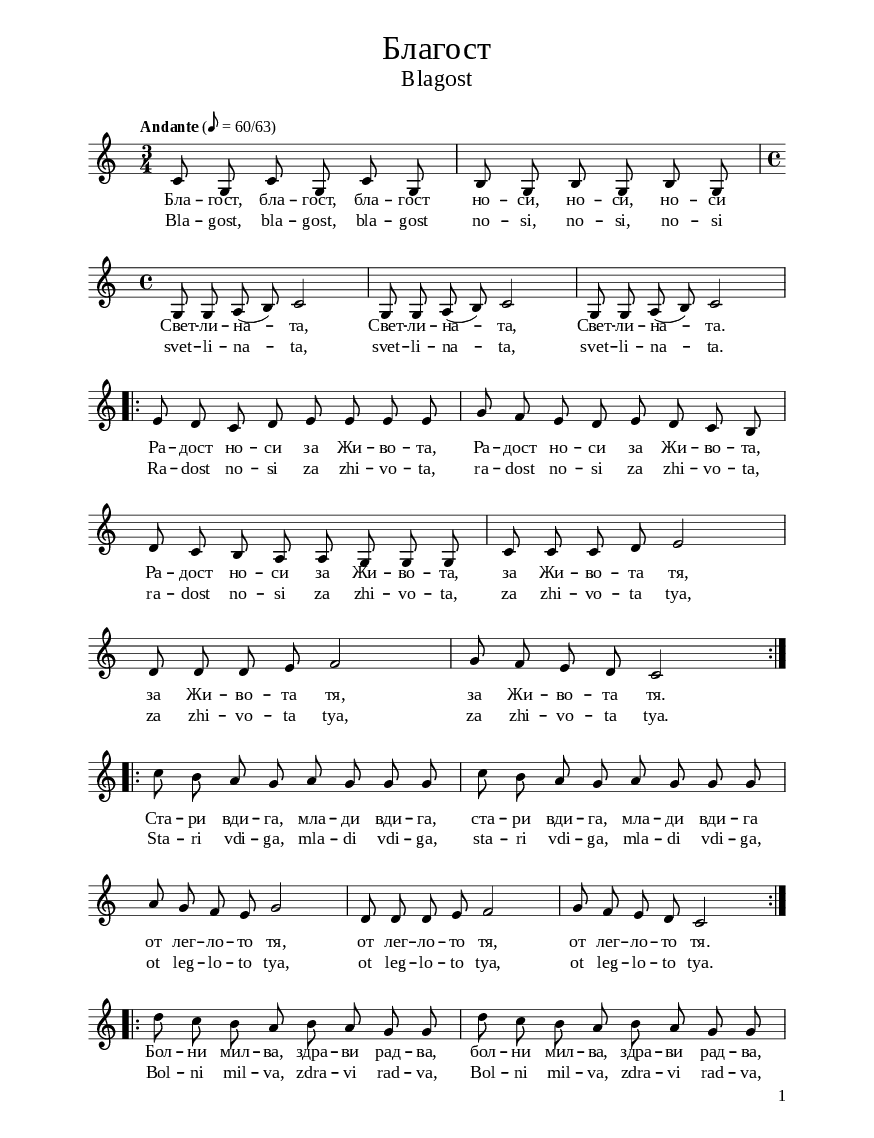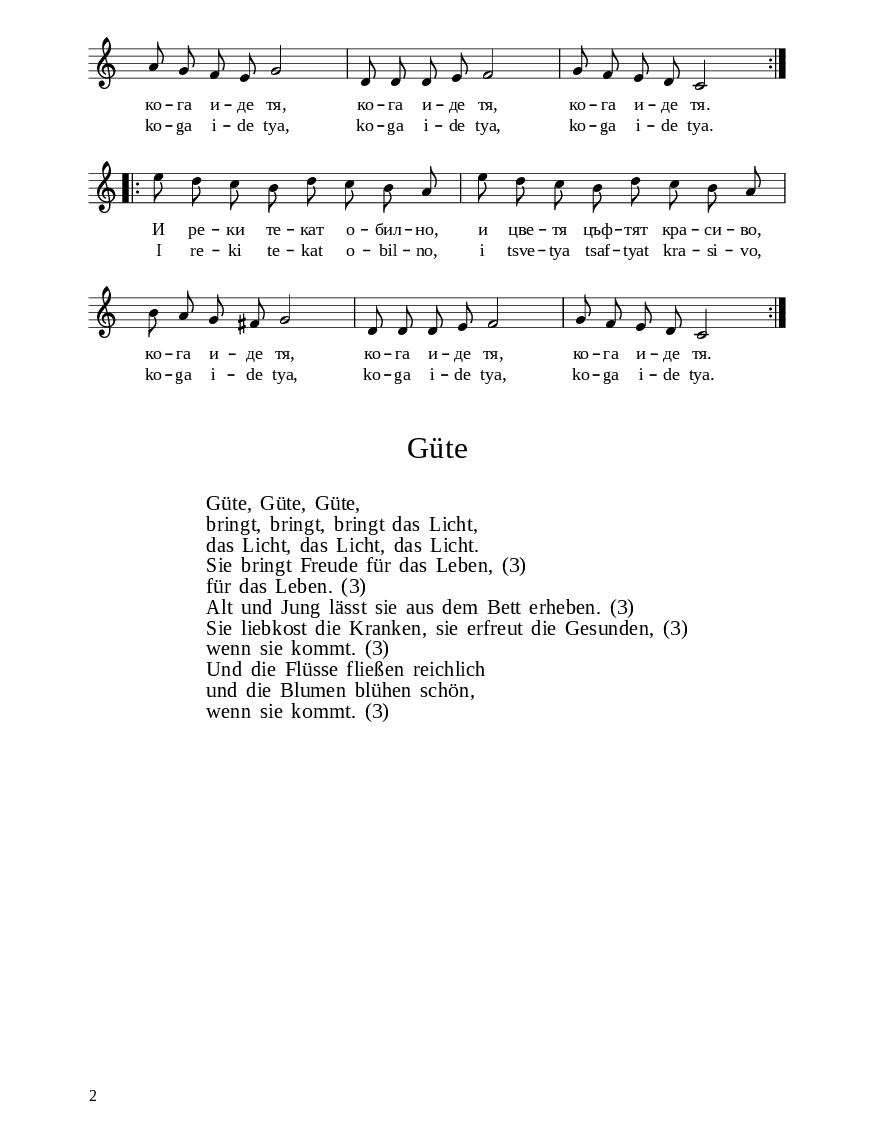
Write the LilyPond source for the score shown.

\version "2.20.0"

\paper {
  #(set-paper-size "a5")
}

\bookpart {
  \paper {
    print-all-headers = ##t
    print-page-number = ##t
    print-first-page-number = ##t

    % put page numbers on the bottom
    oddHeaderMarkup = \markup ""
    evenHeaderMarkup = \markup ""
    oddFooterMarkup = \markup
    \fill-line {
      ""
      \on-the-fly #print-page-number-check-first \fromproperty #'page:page-number-string
    }
    evenFooterMarkup = \markup
    \fill-line {
      \on-the-fly #print-page-number-check-first \fromproperty #'page:page-number-string
      ""
    }

    left-margin = 1.5\cm
    right-margin = 1.5\cm
    top-margin = 1.6\cm
    bottom-margin = 1.2\cm
    ragged-bottom = ##t % do not spread the staves to fill the whole vertical space

    % change lyrics and titles font (affects notes also)
    fonts =
    #(make-pango-font-tree
      "Times New Roman"
      "DejaVu Sans"
      "DejaVu Sans Mono"
      (/ (* staff-height pt) 3.6))

    % change distance between staves
    system-system-spacing =
    #'((basic-distance . 12)
       (minimum-distance . 6)
       (padding . 1)
       (stretchability . 12))
  }

  \header {
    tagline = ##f
  }

  \score{
    \layout {
      indent = 0.0\cm % remove first line indentation
      %ragged-last = ##t % do not spread last line to fill the whole space
      \context {
        \Score
        \omit BarNumber %remove bar numbers
      } % context

      \context {
        % change staff size
        \Staff
        fontSize = #+0 % affects notes size only
        \override StaffSymbol #'staff-space = #(magstep -3)
        \override StaffSymbol #'thickness = #0.5
        \override BarLine #'hair-thickness = #1
        %\override StaffSymbol #'ledger-line-thickness = #'(0 . 0)
      }

      \context {
        % adjust space between staff and lyrics and between the two lyric lines
        \Lyrics
        \override VerticalAxisGroup.nonstaff-relatedstaff-spacing = #'((basic-distance . 4.5))
        \override VerticalAxisGroup.nonstaff-nonstaff-spacing = #'((minimum-distance . 2))
      }
    } % layout

    \new Voice \absolute {

      \clef treble
      \key c \major
      \time 3/4
      %\tempo "Moderato" 8 = 160
      \tempo \markup {
        % make tempo note smaller
        \concat {
          "Andante" \normal-text { " (" }
          \teeny \general-align #Y #DOWN \note #"8" #0.8
          \normal-text { " = 60/63)" }
        }
      }
      \autoBeamOff
      c'8 g c' g c' g | b8 g b g b g \break |

      \time 4/4  g8 g a ( b ) c'2 |g8 g a ( b ) c'2 | g8 g a ( b ) c'2 \break |

      \repeat volta 2 {
        e'8 d' c' d' e' e' e' e' | g'8 f' e' d' e' d' c' b \break |

        d'8 c' b a a g g g |c'8 c' c' d' e'2 \break |

        d'8 d' d' e' f'2 | g'8 f' e' d' c'2 \break
      }

      \repeat volta 2 {
        c''8 b' a' g' a' g' g' g' |  c''8 b' a' g' a' g' g' g' \break |

        a'8 g' f' e' g'2 | d'8 d' d' e' f'2 | g'8 f' e' d' c'2
      }  \break |

      \repeat volta 2 {
        d''8 c'' b' a' b' a' g' g' | d''8 c'' b' a' b' a' g' g' \break

        a'8 g' f' e' g'2 | d'8 d' d' e' f'2 | g'8 f' e' d' c'2
      } \break |


      \repeat volta 2 {
        e''8 d'' c'' b' d'' c'' b' a' | e''8 d'' c'' b' d'' c'' b' a' \break |

        b'8 a' g' fis' g'2 | d'8 d' d' e' f'2 | g'8 f' e' d' c'2
      } \break | % 27
    }

    \addlyrics {
      Бла -- гост,
      бла -- гост, бла -- гост но -- си, но -- си, но --
      си Свет -- ли -- на -- та, Свет -- ли -- на -- та,
      Свет -- ли -- на -- та. Ра -- дост но -- си за
      Жи -- во -- та, Ра -- дост но -- си за Жи -- во
      -- та, Ра -- дост но -- си за Жи -- во -- та, за
      Жи -- во -- та тя, за Жи -- во -- та тя, за Жи
      -- во -- та тя. Ста -- ри вди -- га, мла -- ди
      вди -- га, ста -- ри вди -- га, мла -- ди вди --
      га от лег -- ло -- то тя, от лег -- ло -- то
      тя, от лег -- ло -- то тя. Бол -- ни мил -- ва,
      здра -- ви рад -- ва, бол -- ни мил -- ва, здра --
      ви рад -- ва, ко -- га и -- де тя, ко -- га и
      -- де тя, ко -- га и -- де тя. И ре -- ки те
      -- кат о -- бил -- но, и цве -- тя цъф -- тят
      кра -- си -- во, ко -- га и -- де тя, ко -- га
      и -- де тя, ко -- га и -- де тя.
    }
    \addlyrics {
      Bla -- gost, bla
      -- gost, bla -- gost no -- si, no -- si, no -- si svet -- li
      -- na -- ta, svet -- li -- na -- ta, svet -- li -- na -- ta.
      Ra -- dost no -- si za zhi -- vo -- ta, ra -- dost no -- si za zhi
      -- vo -- ta, ra -- dost no -- si za zhi -- vo -- ta, za zhi --
      vo -- ta tya, za zhi -- vo -- ta tya, za zhi -- vo -- ta tya.
      Sta -- ri vdi -- ga, mla -- di vdi -- ga, sta -- ri vdi -- ga,
      mla -- di vdi -- ga, ot leg -- lo -- to tya, ot leg -- lo -- to
      tya, ot leg -- lo -- to tya. Bol -- ni mil -- va, zdra -- vi
      rad -- va, Bol -- ni mil -- va, zdra -- vi rad -- va, ko -- ga
      i -- de tya, ko -- ga i -- de tya, ko -- ga i -- de tya. I re
      -- ki te -- kat o -- bil -- no, i tsve -- tya tsaf -- tyat kra --
      si -- vo, ko -- ga i -- de tya, ko -- ga i -- de tya, ko -- ga
      i -- de tya.}

      \header {
        title = \markup \column \normal-text \fontsize #2.5 {
          \center-align
          \line { Благост}
          \vspace #-0.6
          \center-align
          \line \fontsize #-3 { Blagost }
          \vspace #-0.8
          \center-align
          \line \fontsize #-3 { " " }
        }
      }

      \midi{}

    } % score
    
      \markup \halign #-12.1 \raise #2.8 \override #'(baseline-skip . 2) {
        \column  {
          \line  \halign #-3.8 {
            \bold  { "D. C. al Fine" }
          }
          \line  {
            \bold { con ripetizione }
          }
        }
      }


    

    % include foreign translation(s) of the song
    \version "2.20.0"

\markup \fill-line { \fontsize #6 "Güte" }
\markup \null
\markup \null
\markup \fontsize #+2.5 {
    \hspace #10
    \override #'(baseline-skip . 2)
    
        \column {
     \line { " " }      
  \line { " "   Güte, Güte, Güte,}

\line { " "bringt, bringt, bringt das Licht,}

\line { " "das Licht, das Licht, das Licht. }

\line { " "Sie bringt Freude für das Leben, (3)}

\line { " "für das Leben. (3)}

\line { " "Alt und Jung lässt sie aus dem Bett erheben. (3)}

\line { " "Sie liebkost die Kranken, sie erfreut die Gesunden, (3)}

\line { " "wenn sie kommt. (3) }

\line { " "Und die Flüsse fließen reichlich }

\line { " "und die Blumen blühen schön,}

\line { " "wenn sie kommt. (3) }

      
      
       
    }
    
    
}
    


  } % bookpart
